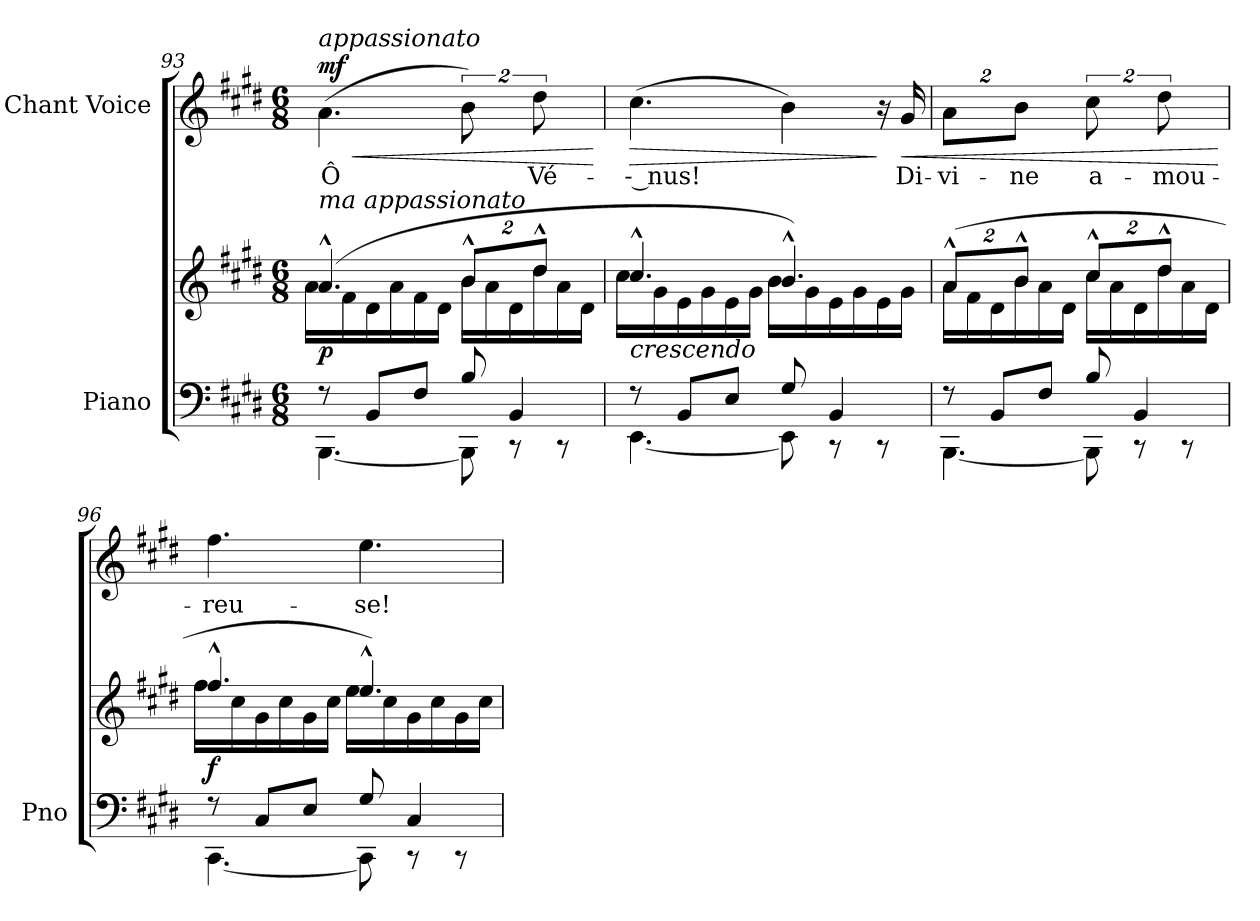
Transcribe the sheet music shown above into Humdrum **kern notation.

**kern	**kern	**dynam	**kern	**text	**dynam
*part2	*part2	*part2	*part1	*part1	*part1
*staff3	*staff2	*staff2/3	*staff1	*staff1	*staff1
*I"Piano	*	*	*I"Chant Voice	*	*
*I'Pno	*	*	*	*	*
*clefF4	*clefG2	*	*clefG2	*	*
*k[f#c#g#d#]	*k[f#c#g#d#]	*	*k[f#c#g#d#]	*	*
*M6/8	*M6/8	*	*M6/8	*	*
=93	=93	=93	=93	=93	=93
*^	*^	*	*	*	*
!	!	!	!	!	!LO:TX:i:t=appassionato	!	!
!	!	!LO:TX:i:t=ma appassionato	!	!	!	!	!
!	!	!	!	!LO:DY:b	!	!	!LO:HP:b
!	!	!	!	!	!	!	!LO:DY:n=1:a
8r	[4.BBB\	(4.a^^/	16a\LL	p	(4.a\	Ô	< mf
.	.	.	16f#\	.	.	.	.
8BB/L	.	.	16d#\	.	.	.	.
.	.	.	16a\	.	.	.	.
8F#/J	.	.	16f#\	.	.	.	.
.	.	.	16d#\JJ	.	.	.	.
*	*	*Xbrackettup	*	*	*	*	*
8B/	8BBB\]	16%3b^^/L	16b\LL	.	16%3b\)	.	.
.	.	.	16a\	.	.	.	.
4BB/	8r	.	16d#\	.	.	.	.
.	.	16%3dd#^^/J	16dd#\	.	16%3dd#\	Vé-	.
.	8r	.	16a\	.	.	.	.
.	.	.	16d#\JJ	.	.	.	.
*v	*v	*	*	*	*	*	*
*	*v	*v	*	*	*	*
.	.	.	.	.	[
=94	=94	=94	=94	=94	=94
*^	*^	*	*	*	*
!	!	!LO:TX:b:i:t=crescendo	!	!	!	!	!
!	!	!	!	!	!	!	!LO:HP:b
8r	[4.EE\	4.cc#^^/	16cc#\LL	.	(4.cc#\	-- nus!	>
.	.	.	16g#\	.	.	.	.
8BB/L	.	.	16e\	.	.	.	.
.	.	.	16g#\	.	.	.	.
8E/J	.	.	16e\	.	.	.	.
.	.	.	16g#\JJ	.	.	.	.
8G#/	8EE\]	4.b^^/)	16b\LL	.	4b\)	.	.
.	.	.	16g#\	.	.	.	.
4BB/	8r	.	16e\	.	.	.	.
.	.	.	16g#\	.	.	.	.
.	8r	.	16e\	.	16r	.	]
!	!	!	!	!	!	!	!LO:HP:b
!	!	!	!	!	!	!	!LO:DY:n=1:a
!	!	!	!	!	!	!	!LO:DY:n=2:a
.	.	.	16g#\JJ	.	16g#/	Di-	< other-dynamics f
=95	=95	=95	=95	=95	=95	=95	=95
8r	[4.BBB\	(16%3a^^/L	16a\LL	.	16%3a\L	-vi-	.
.	.	.	16f#\	.	.	.	.
8BB/L	.	.	16d#\	.	.	.	.
.	.	16%3b^^/J	16b\	.	16%3b\J	-ne	.
8F#/J	.	.	16a\	.	.	.	.
.	.	.	16d#\JJ	.	.	.	.
8B/	8BBB\]	16%3cc#^^/L	16cc#\LL	.	16%3cc#\	a-	.
.	.	.	16a\	.	.	.	.
4BB/	8r	.	16d#\	.	.	.	.
.	.	16%3dd#^^/J	16dd#\	.	16%3dd#\	-mou-	.
.	8r	.	16a\	.	.	.	.
.	.	.	16d#\JJ	.	.	.	.
*v	*v	*	*	*	*	*	*
*	*v	*v	*	*	*	*
.	.	.	.	.	[
=96	=96	=96	=96	=96	=96
*^	*^	*	*	*	*
!	!	!	!	!LO:DY:b	!	!	!
8r	[4.CC#\	4.ff#^^/	16ff#\LL	f	4.ff#\	-reu-	.
.	.	.	16cc#\	.	.	.	.
8C#/L	.	.	16g#\	.	.	.	.
.	.	.	16cc#\	.	.	.	.
8E/J	.	.	16g#\	.	.	.	.
.	.	.	16cc#\JJ	.	.	.	.
8G#/	8CC#\]	4.ee^^/)	16ee\LL	.	4.ee\	-se!	.
.	.	.	16cc#\	.	.	.	.
4C#/	8r	.	16g#\	.	.	.	.
.	.	.	16cc#\	.	.	.	.
.	8r	.	16g#\	.	.	.	.
.	.	.	16cc#\JJ	.	.	.	.
*v	*v	*	*	*	*	*	*
*	*v	*v	*	*	*	*
=	=	=	=	=	=
*-	*-	*-	*-	*-	*-
